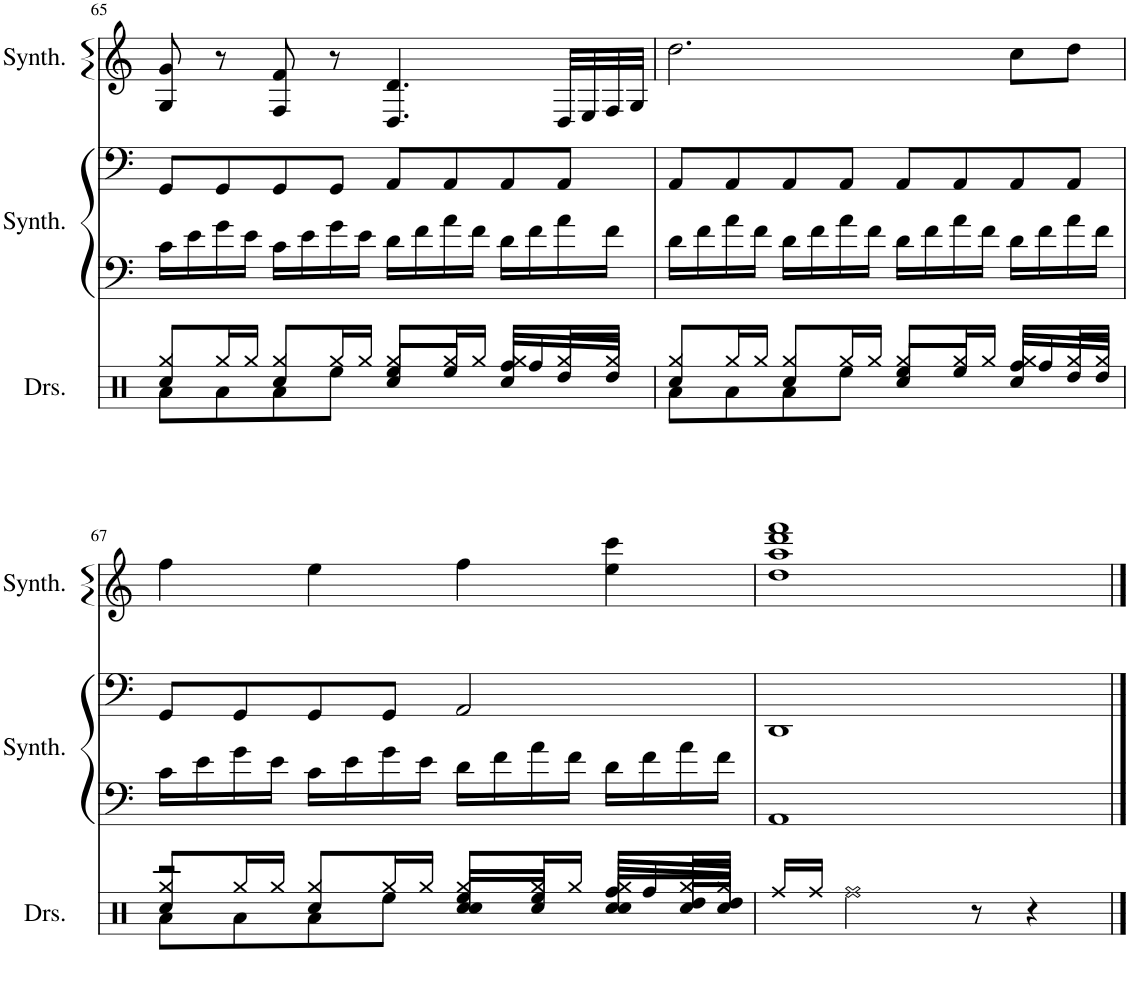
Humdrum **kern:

**kern	**kern	**kern	**kern
*part3	*part2	*part2	*part1
*staff4	*staff3	*staff2	*staff1
*I"Drumset	*I"Keyboard Synthesizer	*	*I"Keyboard Synthesizer
*I'Drs.	*I'Synth.	*	*I'Synth.
!!LO:PB:g=z
*clefX	*clefF4	*clefF4	*clefG2
*k[]	*k[]	*k[]	*k[]
*M4/4	*M4/4	*M4/4	*M4/4
=65	=65	=65	=65
*^	*	*	*
*	*^	*	*	*
8Rgg/L	8Ra\L	4Rcc/	16c\LL	8GG/L	8G/ 8g/
.	.	.	16e\	.	.
16Rgg/L	8Ra\	.	16g\	8GG/	8r
16Rgg/JJ	.	.	16e\JJ	.	.
8Rgg/L	8Ra\	4Rcc/	16c\LL	8GG/	8F/ 8f/
.	.	.	16e\	.	.
16Rgg/L	8Ree\J	.	16g\	8GG/J	8r
16Rgg/JJ	.	.	16e\JJ	.	.
8Rgg/L	8Ree/L	4Rcc/	16d\LL	8AA/L	4.D/ 4.d/
.	.	.	16f\	.	.
16Rgg/L	8Ree/J	.	16a\	8AA/	.
16Rgg/JJ	.	.	16f\JJ	.	.
8Rgg/L	16Rff/LL	4Rcc/	16d\LL	8AA/	.
.	16Rff/	.	16f\	.	.
16Rgg/L	16Rdd/	.	16a\	8AA/J	32D/LLL
.	.	.	.	.	32E/
16Rgg/JJ	16Rdd/JJ	.	16f\JJ	.	32F/
.	.	.	.	.	32G/JJJ
=66	=66	=66	=66	=66	=66
8Rgg/L	8Ra\L	4Rcc/	16d\LL	8AA/L	2.dd\
.	.	.	16f\	.	.
16Rgg/L	8Ra\	.	16a\	8AA/	.
16Rgg/JJ	.	.	16f\JJ	.	.
8Rgg/L	8Ra\	4Rcc/	16d\LL	8AA/	.
.	.	.	16f\	.	.
16Rgg/L	8Ree\J	.	16a\	8AA/J	.
16Rgg/JJ	.	.	16f\JJ	.	.
8Rgg/L	8Ree/L	4Rcc/	16d\LL	8AA/L	.
.	.	.	16f\	.	.
16Rgg/L	8Ree/J	.	16a\	8AA/	.
16Rgg/JJ	.	.	16f\JJ	.	.
8Rgg/L	16Rff/LL	4Rcc/	16d\LL	8AA/	8cc\L
.	16Rff/	.	16f\	.	.
16Rgg/L	16Rdd/	.	16a\	8AA/J	8dd\J
16Rgg/JJ	16Rdd/JJ	.	16f\JJ	.	.
!!LO:LB:g=z
=67	=67	=67	=67	=67	=67
*	*	*^	*	*	*
8Rgg/L	8Ra\L	2r	4Rcc/	16c\LL	8GG/L	4ff\
.	.	.	.	16e\	.	.
16Rgg/L	8Ra\	.	.	16g\	8GG/	.
16Rgg/JJ	.	.	.	16e\JJ	.	.
8Rgg/L	8Ra\	.	4Rcc/	16c\LL	8GG/	4ee\
.	.	.	.	16e\	.	.
16Rgg/L	8Ree\J	.	.	16g\	8GG/J	.
16Rgg/JJ	.	.	.	16e\JJ	.	.
8Rgg/L	8Ree/L	8Rcc/L	4Rcc/	16d\LL	2AA/	4ff\
.	.	.	.	16f\	.	.
16Rgg/L	8Ree/J	8Rcc/J	.	16a\	.	.
16Rgg/JJ	.	.	.	16f\JJ	.	.
8Rgg/L	16Rff/LL	8Rcc/L	4Rcc/	16d\LL	.	4ee\ 4ccc\
.	16Rff/	.	.	16f\	.	.
16Rgg/L	16Rdd/	16Rcc/L	.	16a\	.	.
16Rgg/JJ	16Rdd/JJ	16Rcc/JJ	.	16f\JJ	.	.
*v	*v	*v	*v	*	*	*
=68	=68	=68	=68
16Rff/LL	1AA	1DD	1dd 1aa 1ddd 1fff
16Rff/JJ	.	.	.
2Rff\	.	.	.
8r	.	.	.
4r	.	.	.
==	==	==	==
*-	*-	*-	*-
